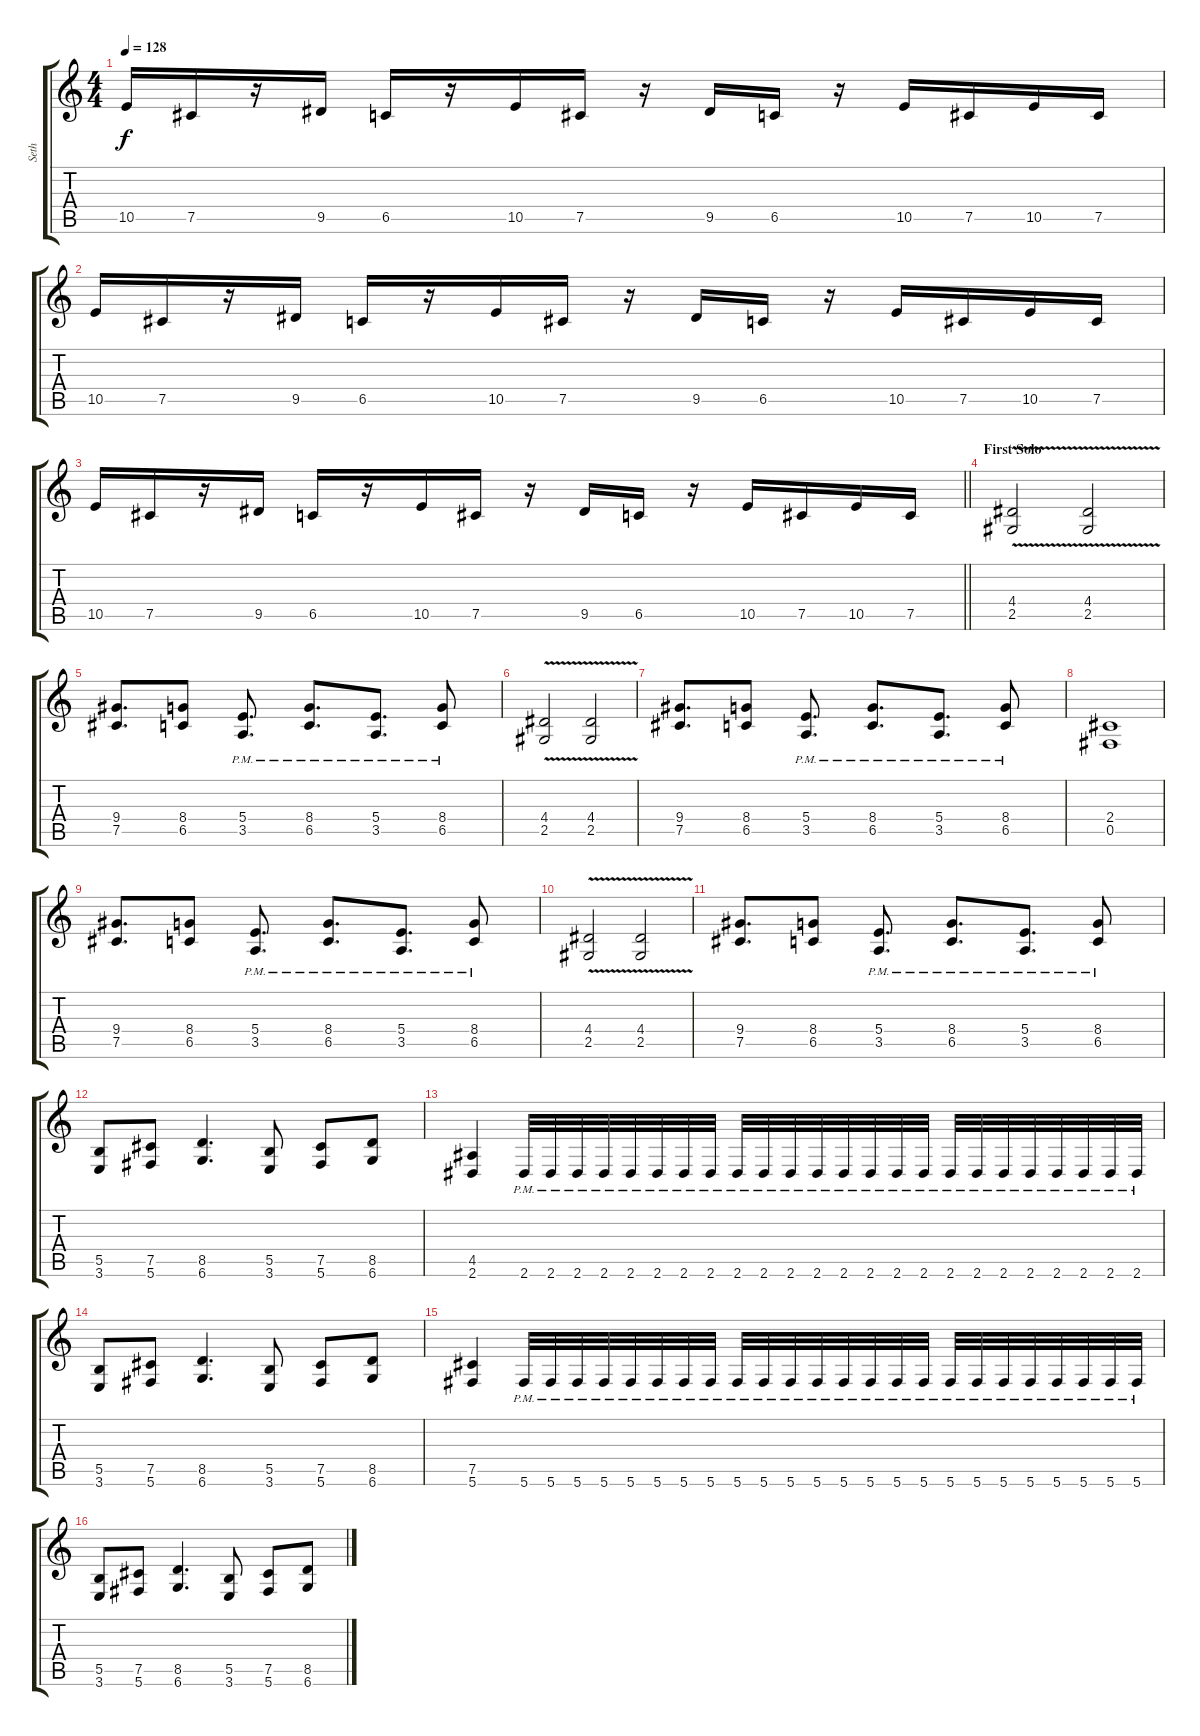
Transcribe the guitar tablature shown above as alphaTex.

\track ("Seth" "Seth") {instrument distortionguitar}
\staff {score tabs}
\tuning (Db4 Ab3 E3 B2 Gb2 Db2) {hide}
\ts (4 4)
\tempo 128
\clef g2
\ks c
10.5.16{dy f} 7.5.16 r.16 9.5.16 6.5.16 r.16 10.5.16 7.5.16 r.16 9.5.16 6.5.16 r.16 10.5.16 7.5.16 10.5.16 7.5.16 |
10.5.16 7.5.16 r.16 9.5.16 6.5.16 r.16 10.5.16 7.5.16 r.16 9.5.16 6.5.16 r.16 10.5.16 7.5.16 10.5.16 7.5.16 |
\barLineRight lightlight
10.5.16 7.5.16 r.16 9.5.16 6.5.16 r.16 10.5.16 7.5.16 r.16 9.5.16 6.5.16 r.16 10.5.16 7.5.16 10.5.16 7.5.16 |
\section ("" "First Solo")
(4.4{v} 2.5{v}).2 (4.4{v} 2.5).2 |
(9.4 7.5).8{d} (8.4 6.5).8 (5.4{pm} 3.5{pm}).8{d} (8.4{pm} 6.5{pm}).8{d} (5.4{pm} 3.5{pm}).8{d} (8.4{pm} 6.5{pm}).8 |
(4.4{v} 2.5).2 (4.4{v} 2.5).2 |
(9.4 7.5).8{d} (8.4 6.5).8 (5.4{pm} 3.5{pm}).8{d} (8.4{pm} 6.5{pm}).8{d} (5.4{pm} 3.5{pm}).8{d} (8.4{pm} 6.5{pm}).8 |
(2.4 0.5).1 |
(9.4 7.5).8{d} (8.4 6.5).8 (5.4{pm} 3.5{pm}).8{d} (8.4{pm} 6.5{pm}).8{d} (5.4{pm} 3.5{pm}).8{d} (8.4{pm} 6.5{pm}).8 |
(4.4{v} 2.5{v}).2 (4.4{v} 2.5{v}).2 |
(9.4 7.5).8{d} (8.4 6.5).8 (5.4{pm} 3.5{pm}).8{d} (8.4{pm} 6.5{pm}).8{d} (5.4{pm} 3.5{pm}).8{d} (8.4{pm} 6.5{pm}).8 |
(5.5 3.6).8 (7.5 5.6).8 (8.5 6.6).4{d} (5.5 3.6).8 (7.5 5.6).8 (8.5 6.6).8 |
(4.5 2.6).4 2.6{pm}.32 2.6{pm}.32 2.6{pm}.32 2.6{pm}.32 2.6{pm}.32 2.6{pm}.32 2.6{pm}.32 2.6{pm}.32 2.6{pm}.32 2.6{pm}.32 2.6{pm}.32 2.6{pm}.32 2.6{pm}.32 2.6{pm}.32 2.6{pm}.32 2.6{pm}.32 2.6{pm}.32 2.6{pm}.32 2.6{pm}.32 2.6{pm}.32 2.6{pm}.32 2.6{pm}.32 2.6{pm}.32 2.6{pm}.32 |
(5.5 3.6).8 (7.5 5.6).8 (8.5 6.6).4{d} (5.5 3.6).8 (7.5 5.6).8 (8.5 6.6).8 |
(7.5 5.6).4 5.6{pm}.32 5.6{pm}.32 5.6{pm}.32 5.6{pm}.32 5.6{pm}.32 5.6{pm}.32 5.6{pm}.32 5.6{pm}.32 5.6{pm}.32 5.6{pm}.32 5.6{pm}.32 5.6{pm}.32 5.6{pm}.32 5.6{pm}.32 5.6{pm}.32 5.6{pm}.32 5.6{pm}.32 5.6{pm}.32 5.6{pm}.32 5.6{pm}.32 5.6{pm}.32 5.6{pm}.32 5.6{pm}.32 5.6{pm}.32 |
(5.5 3.6).8 (7.5 5.6).8 (8.5 6.6).4{d} (5.5 3.6).8 (7.5 5.6).8 (8.5 6.6).8
